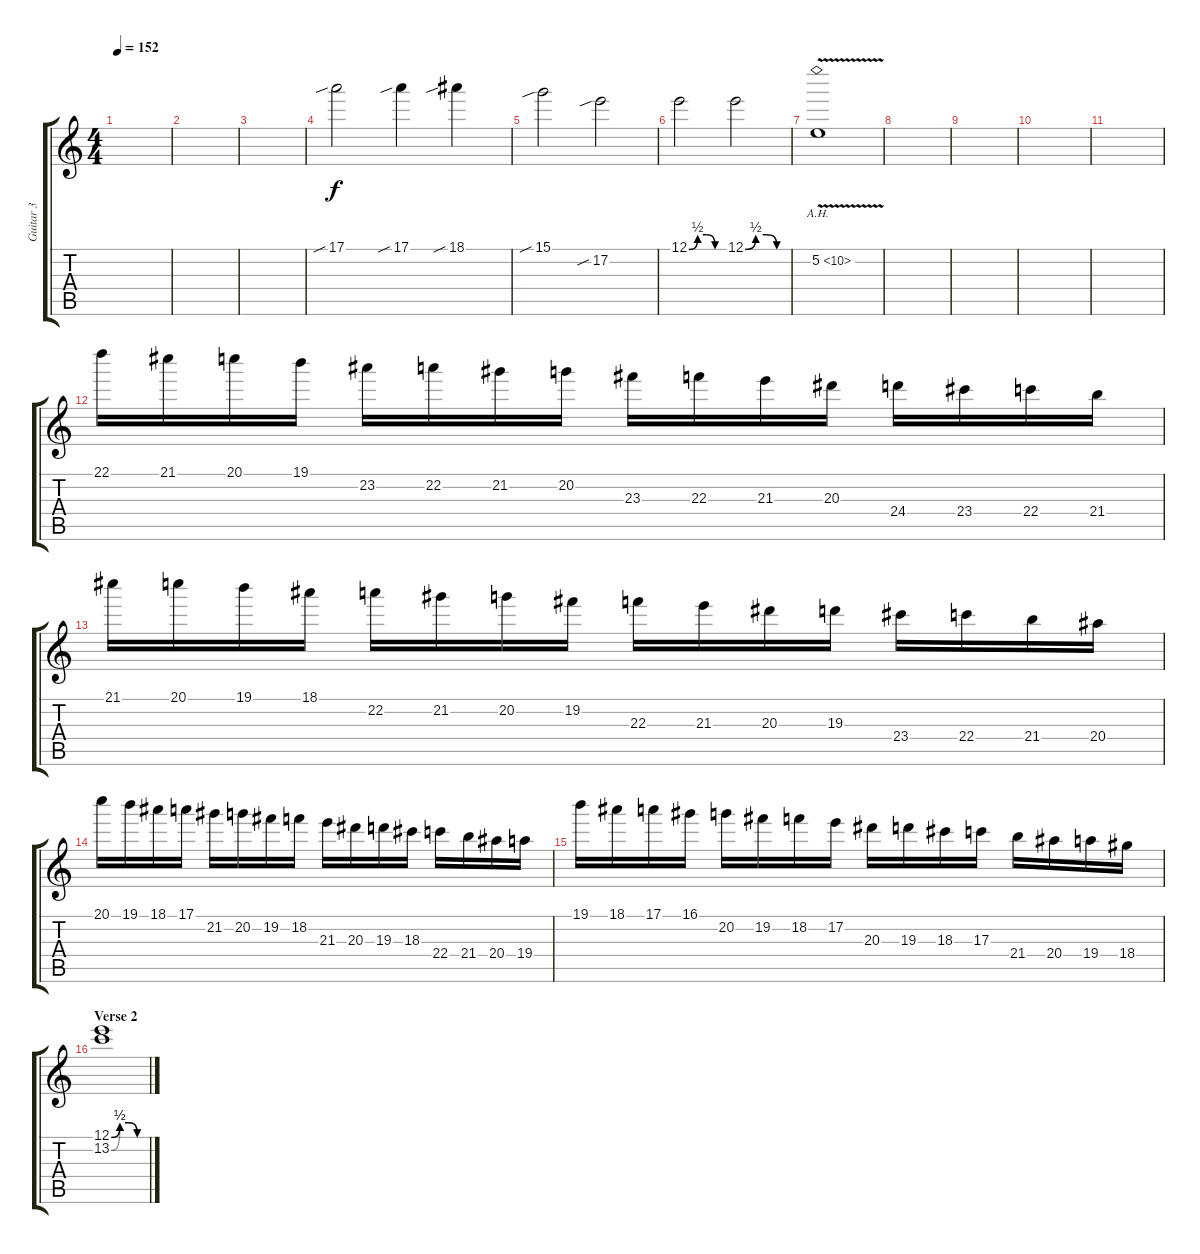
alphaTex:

\track ("Guitar 3" "Guitar 3") {instrument distortionguitar}
\staff {score tabs}
\tuning (E4 B3 G3 D3 A2 D2) {hide}
\ts (4 4)
\tempo 152
\clef g2
\ks c
|
|
|
17.1{sib}.2 17.1{sib}.4 18.1{sib}.4 |
15.1{sib}.2 17.2{sib}.2 |
12.1{be (custom 0 0 15 2 30 2 45 0 60 0)}.2 12.1{be (custom 0 0 15 2 30 2 45 0 60 0)}.2 |
5.2{ah 5 v}.1 |
|
|
|
|
22.1.16 21.1.16 20.1.16 19.1.16 23.2.16 22.2.16 21.2.16 20.2.16 23.3.16 22.3.16 21.3.16 20.3.16 24.4.16 23.4.16 22.4.16 21.4.16 |
21.1.16 20.1.16 19.1.16 18.1.16 22.2.16 21.2.16 20.2.16 19.2.16 22.3.16 21.3.16 20.3.16 19.3.16 23.4.16 22.4.16 21.4.16 20.4.16 |
20.1.16 19.1.16 18.1.16 17.1.16 21.2.16 20.2.16 19.2.16 18.2.16 21.3.16 20.3.16 19.3.16 18.3.16 22.4.16 21.4.16 20.4.16 19.4.16 |
19.1.16 18.1.16 17.1.16 16.1.16 20.2.16 19.2.16 18.2.16 17.2.16 20.3.16 19.3.16 18.3.16 17.3.16 21.4.16 20.4.16 19.4.16 18.4.16 |
\section ("" "Verse 2")
(12.1{be (custom 0 0 15 2 30 2 45 0 60 0)} 13.2{be (custom 0 0 15 2 30 2 45 0 60 0)}).1
